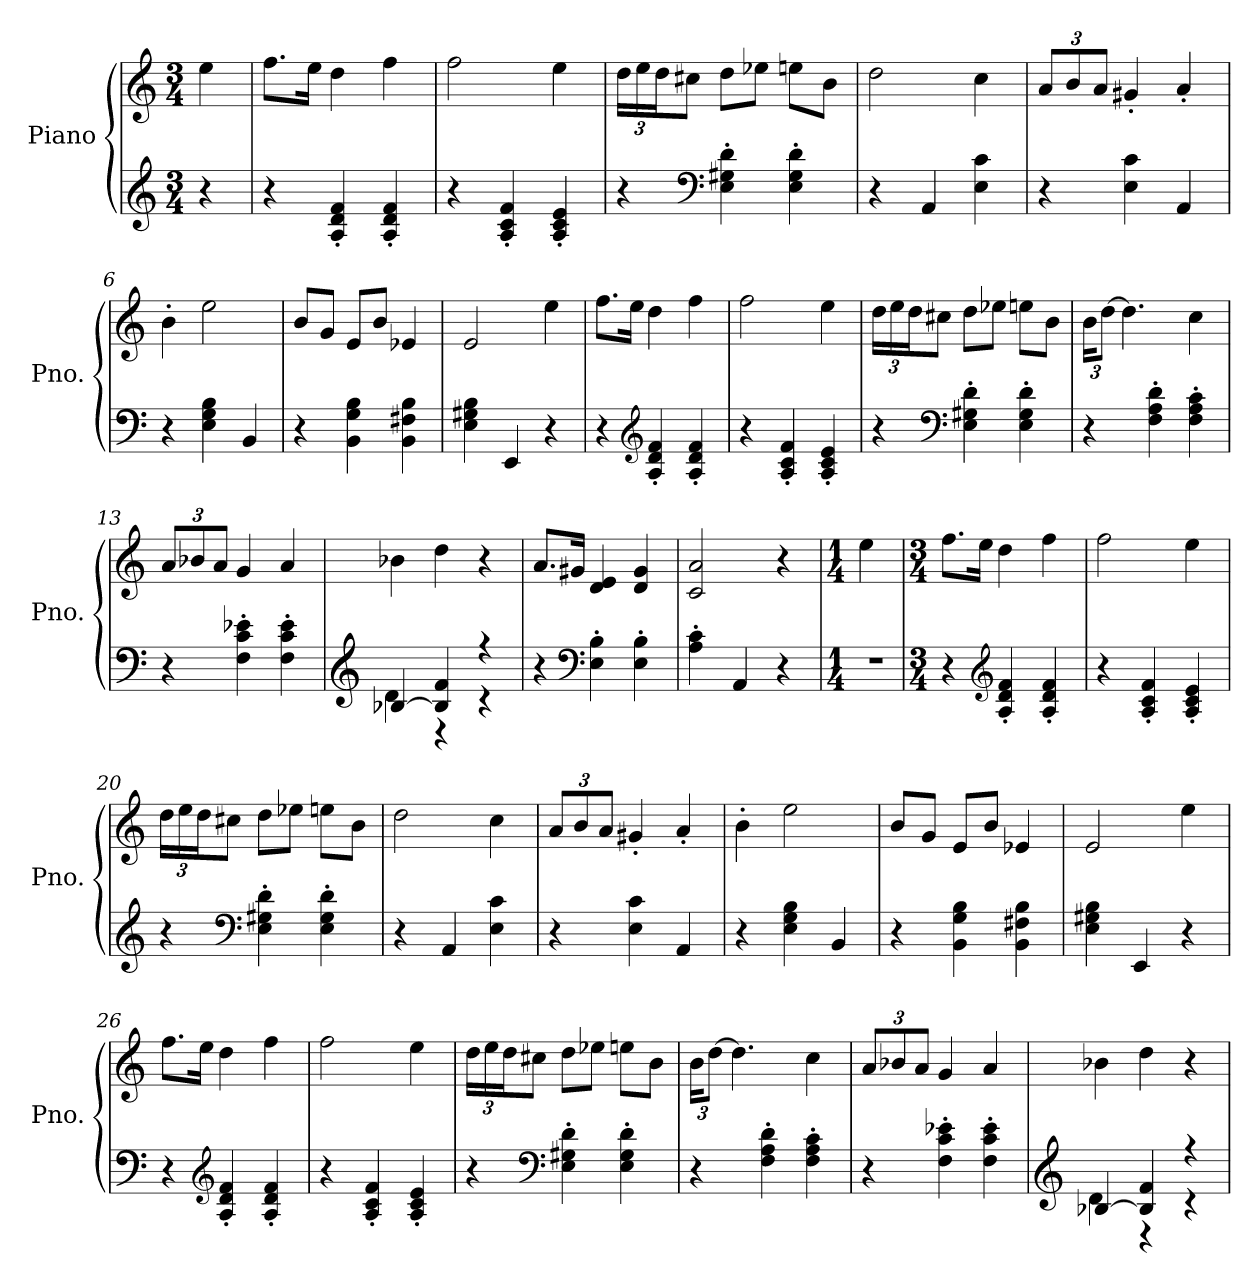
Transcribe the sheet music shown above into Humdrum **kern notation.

**kern	**kern
*part1	*part1
*staff2	*staff1
*I"Piano	*
*I'Pno.	*
*clefG2	*clefG2
*k[]	*k[]
*M3/4	*M3/4
*MM120	*MM120
=	=
4r	4ee\
=1	=1
4r	8.ff\L
.	16ee\Jk
4A/' 4d/' 4f/'	4dd\
4A/' 4d/' 4f/'	4ff\
=2	=2
4r	2ff\
4A/' 4c/' 4f/'	.
4A/' 4c/' 4e/'	4ee\
=3	=3
*	*Xbrackettup
4r	24dd\LL
.	24ee\
.	24dd\J
.	8cc#X\J
*clefF4	*
4E\' 4G#X\' 4d\'	8dd\L
.	8ee-X\J
4E\' 4G#\' 4d\'	8een\L
.	8b\J
=4	=4
4r	2dd\
4AA/	.
4E\ 4c\	4cc\
=5	=5
4r	12a/L
.	12b/
.	12a/J
4E\ 4c\	4g#X'/
4AA/	4a'/
=6	=6
4r	4b'\
4E\ 4G\ 4B\	2ee\
4BB/	.
!!LO:LB:g=z
=7	=7
4r	8b/L
.	8g/J
4BB\ 4G\ 4B\	8e/L
.	8b/J
4BB\ 4F#X\ 4B\	4e-X/
=8	=8
4E\ 4G#X\ 4B\	2e/
4EE/	.
4r	4ee\
=9	=9
4r	8.ff\L
.	16ee\Jk
*clefG2	*
4A/' 4d/' 4f/'	4dd\
4A/' 4d/' 4f/'	4ff\
=10	=10
4r	2ff\
4A/' 4c/' 4f/'	.
4A/' 4c/' 4e/'	4ee\
=11	=11
4r	24dd\LL
.	24ee\
.	24dd\J
.	8cc#X\J
*clefF4	*
4E\' 4G#X\' 4d\'	8dd\L
.	8ee-X\J
4E\' 4G#\' 4d\'	8een\L
.	8b\J
=12	=12
4r	24b\KL
.	[12dd\J
.	4.dd\]
4F\' 4A\' 4d\'	.
4F\' 4A\' 4c\'	4cc\
!!LO:LB:g=z
=13	=13
4r	12a/L
.	12b-X/
.	12a/J
4F\' 4c\' 4e-X\'	4g/
4F\' 4c\' 4e-\'	4a/
=14	=14
*clefG2	*
*^	*
[4B-X/	4d\	4b-X\
4B-/] 4f/	4r	4dd\
4r	4r	4r
*v	*v	*
=15	=15
4r	8.a/L
.	16g#X/Jk
*clefF4	*
4E\' 4B\'	4d/ 4e/
4E\' 4B\'	4d/ 4g#/
=16	=16
4A\' 4c\'	2c/ 2a/
4AA/	.
4r	4r
=17	=17
*M1/4	*M1/4
4r	4ee\
=18	=18
*M3/4	*M3/4
4r	8.ff\L
.	16ee\Jk
*clefG2	*
4A/' 4d/' 4f/'	4dd\
4A/' 4d/' 4f/'	4ff\
=19	=19
4r	2ff\
4A/' 4c/' 4f/'	.
4A/' 4c/' 4e/'	4ee\
!!LO:LB:g=z
=20	=20
4r	24dd\LL
.	24ee\
.	24dd\J
.	8cc#X\J
*clefF4	*
4E\' 4G#X\' 4d\'	8dd\L
.	8ee-X\J
4E\' 4G#\' 4d\'	8een\L
.	8b\J
=21	=21
4r	2dd\
4AA/	.
4E\ 4c\	4cc\
=22	=22
4r	12a/L
.	12b/
.	12a/J
4E\ 4c\	4g#X'/
4AA/	4a'/
=23	=23
4r	4b'\
4E\ 4G\ 4B\	2ee\
4BB/	.
=24	=24
4r	8b/L
.	8g/J
4BB\ 4G\ 4B\	8e/L
.	8b/J
4BB\ 4F#X\ 4B\	4e-X/
=25	=25
4E\ 4G#X\ 4B\	2e/
4EE/	.
4r	4ee\
=26	=26
4r	8.ff\L
.	16ee\Jk
*clefG2	*
4A/' 4d/' 4f/'	4dd\
4A/' 4d/' 4f/'	4ff\
!!LO:LB:g=z
=27	=27
4r	2ff\
4A/' 4c/' 4f/'	.
4A/' 4c/' 4e/'	4ee\
=28	=28
4r	24dd\LL
.	24ee\
.	24dd\J
.	8cc#X\J
*clefF4	*
4E\' 4G#X\' 4d\'	8dd\L
.	8ee-X\J
4E\' 4G#\' 4d\'	8een\L
.	8b\J
=29	=29
4r	24b\KL
.	[12dd\J
.	4.dd\]
4F\' 4A\' 4d\'	.
4F\' 4A\' 4c\'	4cc\
=30	=30
4r	12a/L
.	12b-X/
.	12a/J
4F\' 4c\' 4e-X\'	4g/
4F\' 4c\' 4e-\'	4a/
=31	=31
*clefG2	*
*^	*
[4B-X/	4d\	4b-X\
4B-/] 4f/	4r	4dd\
4r	4r	4r
*v	*v	*
=	=
*-	*-
